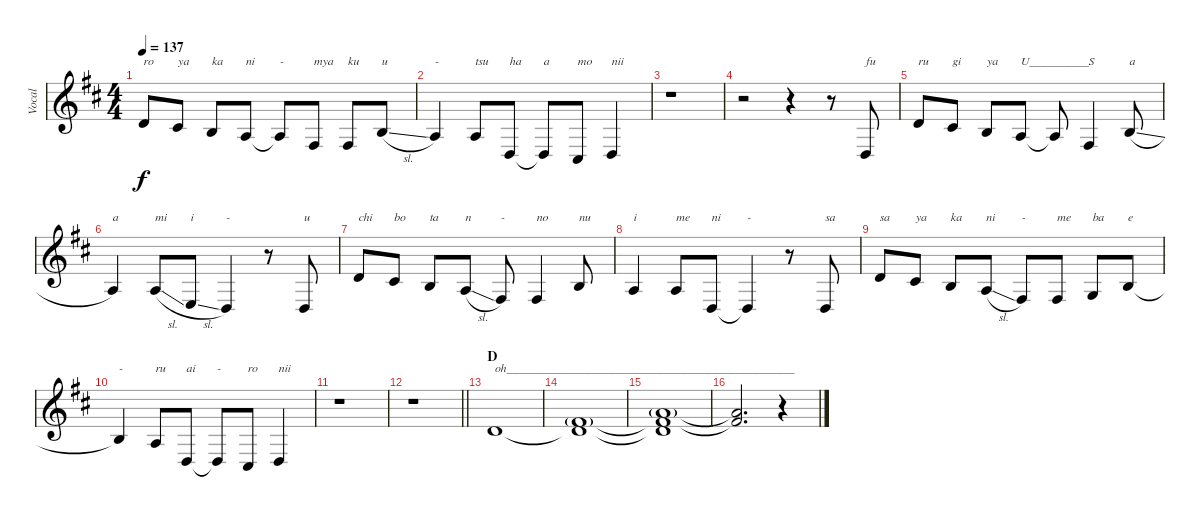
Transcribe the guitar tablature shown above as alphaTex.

\track ("Vocal" "Vocal") {instrument clarinet}
\staff {score}
\tuning (E4 B3 G3 D3 A2 E2) {hide}
\ts (4 4)
\tempo 137
\clef g2
\ks d
3.2.8{txt "ro" dy f} 2.2.8{txt "ya"} 0.2.8{txt "ka"} 2.3.8{txt "ni"} 2.3{t}.8{txt "-"} 4.4.8{txt "mya"} 4.4.8{txt "ku"} 4.3{sl}.8{txt "u"} |
2.3.4{txt "-"} 2.3.8{txt "tsu"} 0.4.8{txt "ha"} 0.4{t}.8{txt "a"} 4.5.8{txt "mo"} 0.4.4{txt "nii"} |
r.1 |
r.2 r.4 r.8 0.4.8{txt "fu"} |
3.2.8{txt "ru"} 2.2.8{txt "gi"} 0.2.8{txt "ya"} 2.3.8{txt "U__________"} 2.3{t}.8 4.4.4{txt "S"} 4.3{sl}.8{txt "a"} |
2.3.4{txt "a"} 7.4{sl}.8{txt "mi"} 2.4{sl}.8{txt "i"} 0.4.4{txt "-"} r.8 0.4.8{txt "u"} |
3.2.8{txt "chi"} 2.2.8{txt "bo"} 0.2.8{txt "ta"} 7.4{sl}.8{txt "n"} 4.4.8{txt "-"} 4.4.4{txt "no"} 0.2.8{txt "nu"} |
2.3.4{txt "i"} 2.3.8{txt "me"} 0.4.8{txt "ni"} 0.4{t}.4{txt "-"} r.8 0.4.8{txt "sa"} |
3.2.8{txt "sa"} 2.2.8{txt "ya"} 0.2.8{txt "ka"} 7.4{sl}.8{txt "ni"} 4.4.8{txt "-"} 4.4.8{txt "me"} 0.3.8{txt "ba"} 0.2.8{txt "e"} |
0.2{t}.4{txt "-"} 2.3.8{txt "ru"} 0.4.8{txt "ai"} 0.4{t}.8{txt "-"} 4.5.8{txt "ro"} 0.4.4{txt "nii"} |
r.1 |
\barLineRight lightlight
r.1 |
\section ("" "D")
7.3.1{txt "oh________________________________________________"} |
(7.2{g} 7.3{t}).1 |
(5.1{g} 7.2{t} 7.3{t}).1 |
(5.1{t} 7.2{t}).2{d} r.4
